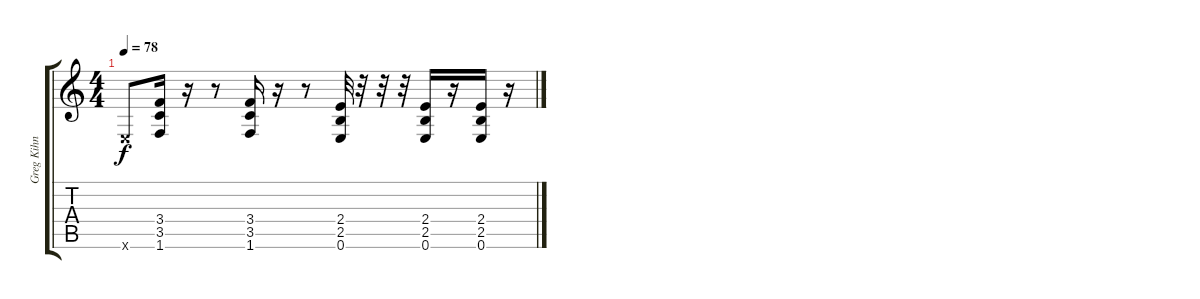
\track ("Greg Kihn" "Greg Kihn") {instrument electricguitarclean}
\staff {score tabs}
\tuning (E4 B3 G3 D3 A2 E2) {hide}
\ts (4 4)
\tempo 78
\clef g2
\ks c
0.6{x}.8{dy f} (3.4 3.5 1.6).16 r.16 r.8 (3.4 3.5 1.6).16 r.16 r.8 (2.4 2.5 0.6).32 r.32 r.32 r.32 (2.4 2.5 0.6).16 r.16 (2.4 2.5 0.6).16 r.16
